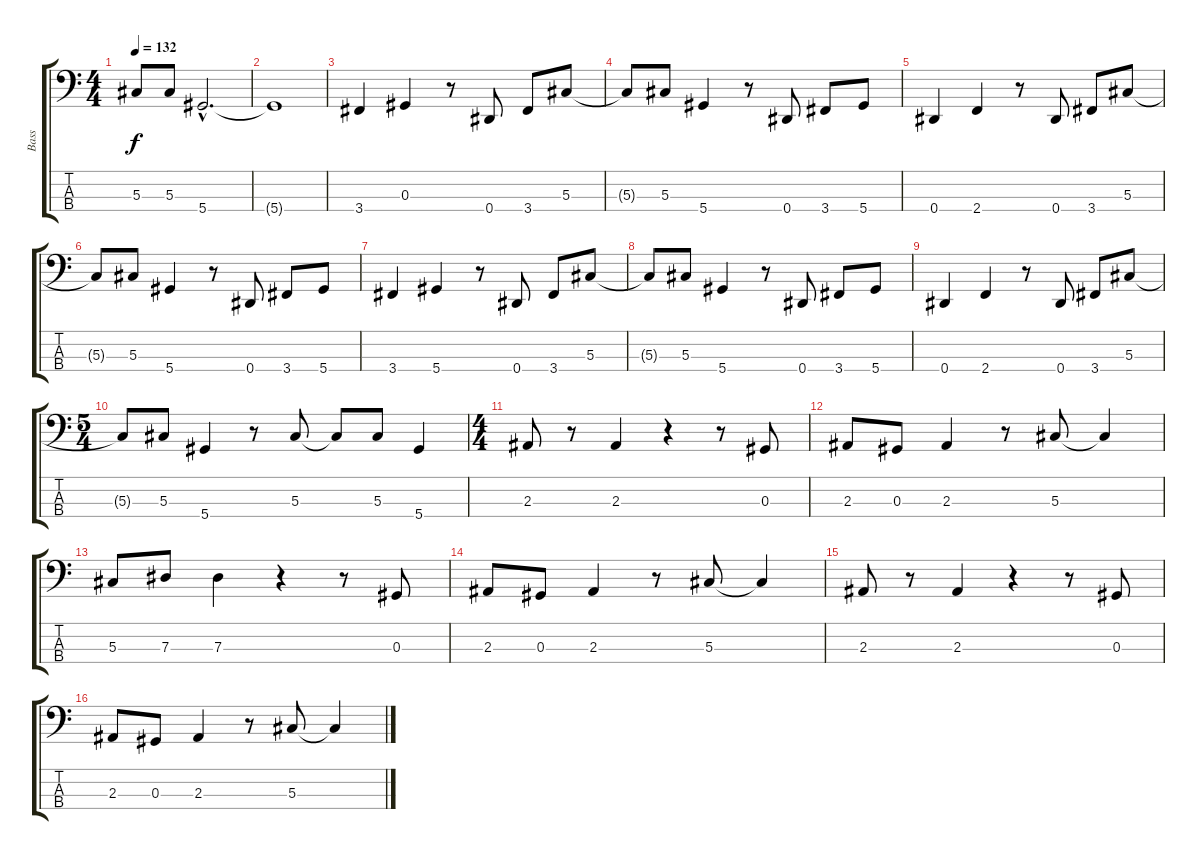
\track ("Bass" "Bass") {instrument electricbasspick}
\staff {score tabs}
\tuning (Gb2 Db2 Ab1 Eb1) {hide}
\ts (4 4)
\tempo 132
\clef f4
\ks c
5.3{t}.8{dy f} 5.3.8 5.4{hac}.2{d} |
5.4{t}.1 |
3.4.4 0.3.4 r.8 0.4.8 3.4.8 5.3.8 |
5.3{t}.8 5.3.8 5.4.4 r.8 0.4.8 3.4.8 5.4.8 |
0.4.4 2.4.4 r.8 0.4.8 3.4.8 5.3.8 |
5.3{t}.8 5.3.8 5.4.4 r.8 0.4.8 3.4.8 5.4.8 |
3.4.4 5.4.4 r.8 0.4.8 3.4.8 5.3.8 |
5.3{t}.8 5.3.8 5.4.4 r.8 0.4.8 3.4.8 5.4.8 |
0.4.4 2.4.4 r.8 0.4.8 3.4.8 5.3.8 |
\ts (5 4)
5.3{t}.8 5.3.8 5.4.4 r.8 5.3.8 5.3{t}.8 5.3.8 5.4.4 |
\ts (4 4)
2.3.8 r.8 2.3.4 r.4 r.8 0.3.8 |
2.3.8 0.3.8 2.3.4 r.8 5.3.8 5.3{t}.4 |
5.3.8 7.3.8 7.3.4 r.4 r.8 0.3.8 |
2.3.8 0.3.8 2.3.4 r.8 5.3.8 5.3{t}.4 |
2.3.8 r.8 2.3.4 r.4 r.8 0.3.8 |
2.3.8 0.3.8 2.3.4 r.8 5.3.8 5.3{t}.4
